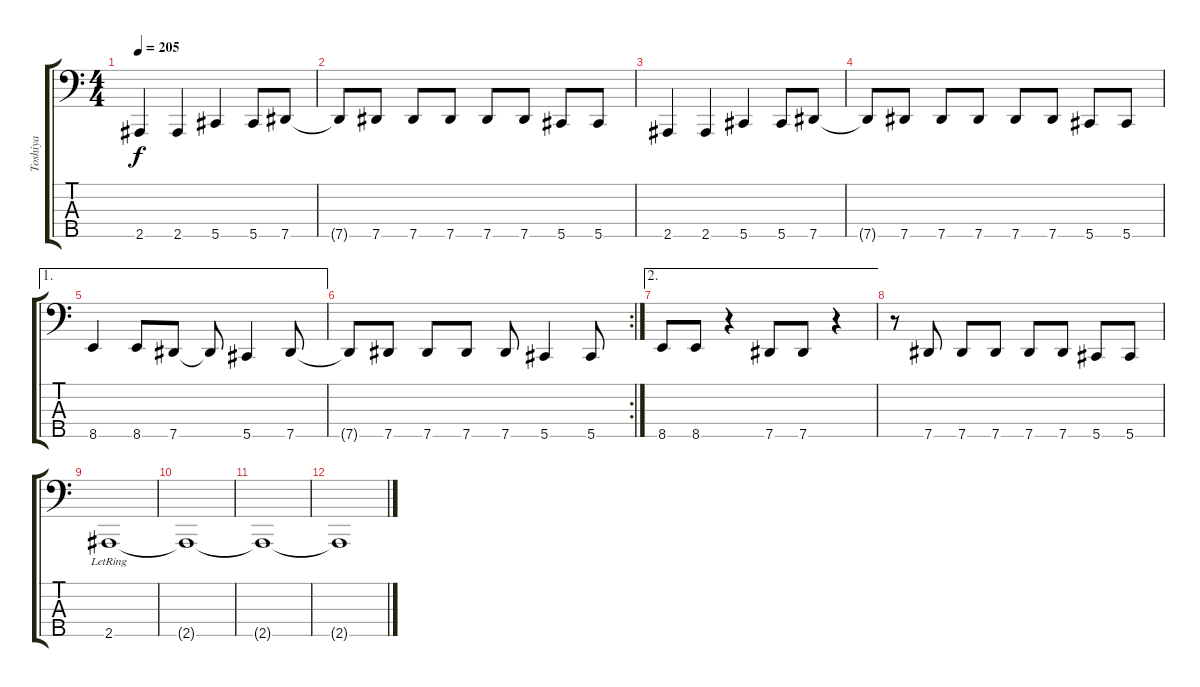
\track ("Toshiya" "Toshiya") {instrument electricbasspick}
\staff {score tabs}
\tuning (E2 B1 Gb1 Db1 Ab0) {hide}
\ts (4 4)
\tempo 205
\clef f4
\ks c
2.5.4{dy f} 2.5.4 5.5.4 5.5.8 7.5.8 |
7.5{t}.8 7.5.8 7.5.8 7.5.8 7.5.8 7.5.8 5.5.8 5.5.8 |
2.5.4 2.5.4 5.5.4 5.5.8 7.5.8 |
7.5{t}.8 7.5.8 7.5.8 7.5.8 7.5.8 7.5.8 5.5.8 5.5.8 |
\ae 1
8.5.4 8.5.8 7.5.8 7.5{t}.8 5.5.4 7.5.8 |
\rc 2
7.5{t}.8 7.5.8 7.5.8 7.5.8 7.5.8 5.5.4 5.5.8 |
\ae 2
8.5.8 8.5.8 r.4 7.5.8 7.5.8 r.4 |
r.8 7.5.8 7.5.8 7.5.8 7.5.8 7.5.8 5.5.8 5.5.8 |
2.5{lr}.1{volume 9} |
2.5{t}.1 |
2.5{t}.1{volume 0} |
2.5{t}.1
